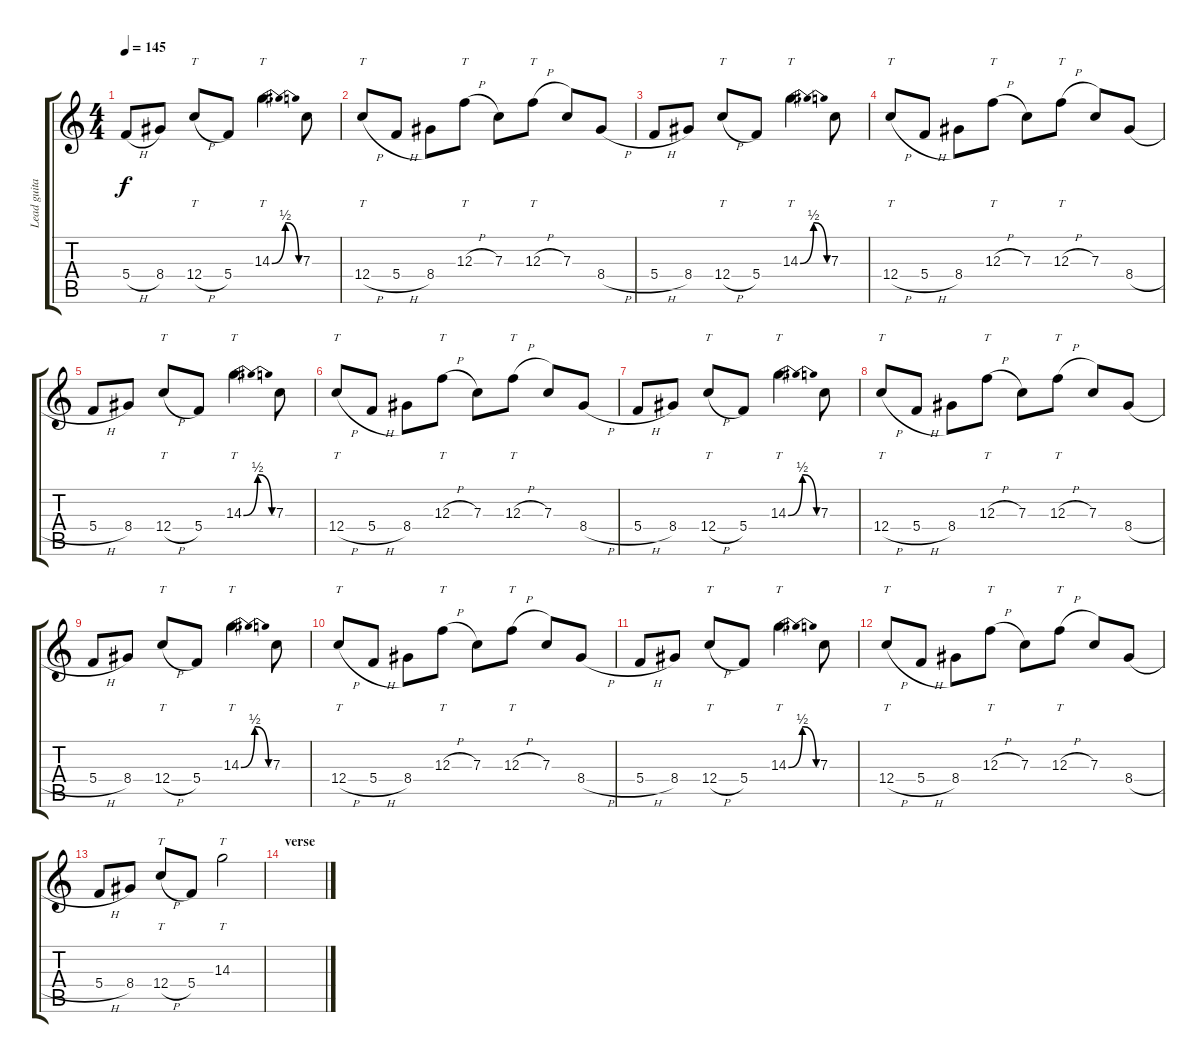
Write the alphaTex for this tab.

\track ("Lead guitar" "Lead guita") {instrument distortionguitar}
\staff {score tabs}
\tuning (D4 A3 F3 C3 G2 C2) {hide}
\ts (4 4)
\tempo 145
\clef g2
\ks c
5.4{h}.8{dy f} 8.4.8 12.4{h}.8{tt} 5.4.8 14.3{be (bendrelease 0 0 30 2 30 2 60 0)}.4{tt d} 7.3.8 |
12.4{h}.8{tt} 5.4{h}.8 8.4.8 12.3{h}.8{tt} 7.3.8 12.3{h}.8{tt} 7.3.8 8.4{h}.8 |
5.4{h}.8 8.4.8 12.4{h}.8{tt} 5.4.8 14.3{be (bendrelease 0 0 30 2 30 2 60 0)}.4{tt d} 7.3.8 |
12.4{h}.8{tt} 5.4{h}.8 8.4.8 12.3{h}.8{tt} 7.3.8 12.3{h}.8{tt} 7.3.8 8.4{h}.8 |
5.4{h}.8 8.4.8 12.4{h}.8{tt} 5.4.8 14.3{be (bendrelease 0 0 30 2 30 2 60 0)}.4{tt d} 7.3.8 |
12.4{h}.8{tt} 5.4{h}.8 8.4.8 12.3{h}.8{tt} 7.3.8 12.3{h}.8{tt} 7.3.8 8.4{h}.8 |
5.4{h}.8 8.4.8 12.4{h}.8{tt} 5.4.8 14.3{be (bendrelease 0 0 30 2 30 2 60 0)}.4{tt d} 7.3.8 |
12.4{h}.8{tt} 5.4{h}.8 8.4.8 12.3{h}.8{tt} 7.3.8 12.3{h}.8{tt} 7.3.8 8.4{h}.8 |
5.4{h}.8 8.4.8 12.4{h}.8{tt} 5.4.8 14.3{be (bendrelease 0 0 30 2 30 2 60 0)}.4{tt d} 7.3.8 |
12.4{h}.8{tt} 5.4{h}.8 8.4.8 12.3{h}.8{tt} 7.3.8 12.3{h}.8{tt} 7.3.8 8.4{h}.8 |
5.4{h}.8 8.4.8 12.4{h}.8{tt} 5.4.8 14.3{be (bendrelease 0 0 30 2 30 2 60 0)}.4{tt d} 7.3.8 |
12.4{h}.8{tt} 5.4{h}.8 8.4.8 12.3{h}.8{tt} 7.3.8 12.3{h}.8{tt} 7.3.8 8.4{h}.8 |
5.4{h}.8 8.4.8 12.4{h}.8{tt} 5.4.8 14.3.2{tt} |
\section ("" "verse")
